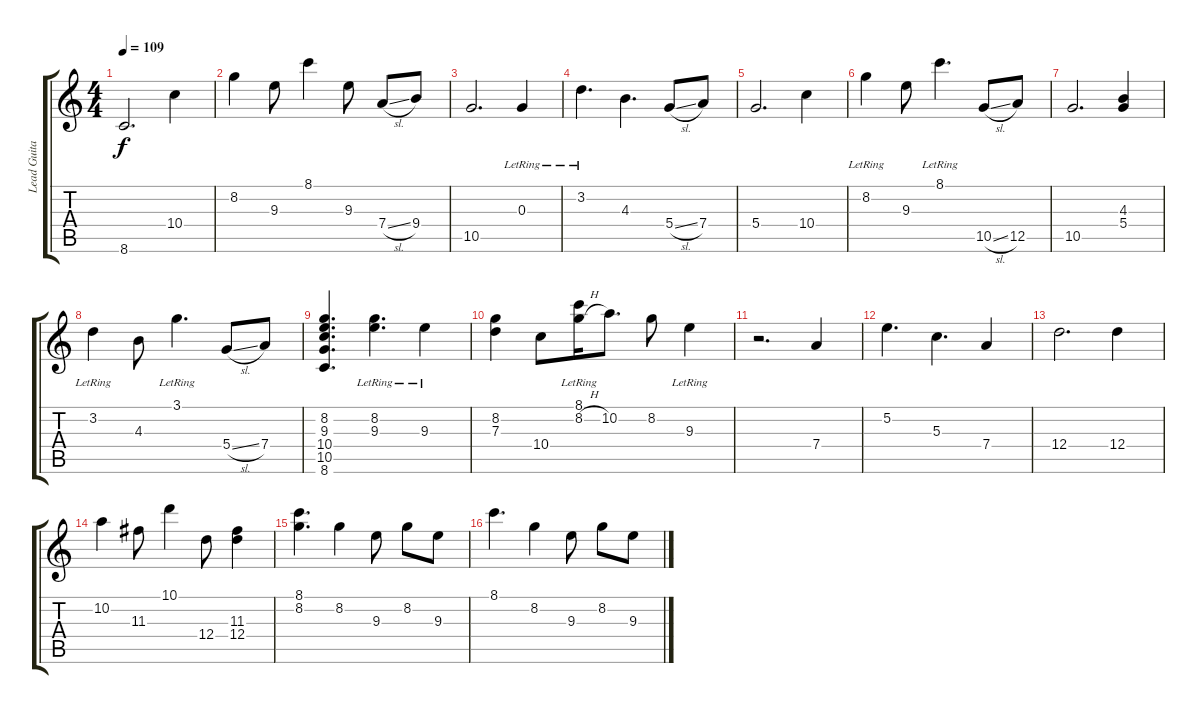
\track ("Lead Guitar 1" "Lead Guita") {instrument electricguitarclean}
\staff {score tabs}
\tuning (E4 B3 G3 D3 A2 E2) {hide}
\ts (4 4)
\tempo 109
\clef g2
\ks c
8.6.2{d dy f} 10.4.4 |
8.2.4 9.3.8 8.1.4 9.3.8 7.4{sl}.8 9.4.8 |
10.5.2{d} 0.3{lr}.4 |
3.2{lr}.4{d} 4.3.4{d} 5.4{sl}.8 7.4.8 |
5.4.2{d} 10.4.4 |
8.2{lr}.4 9.3.8 8.1{lr}.4{d} 10.5{sl}.8 12.5.8 |
10.5.2{d} (4.3 5.4).4 |
3.2{lr}.4 4.3.8 3.1{lr}.4{d} 5.4{sl}.8 7.4.8 |
(8.2 9.3 10.4 10.5 8.6).4{d} (8.2{lr} 9.3{lr}).4{d} 9.3{lr}.4 |
(8.2 7.3).4 10.4.8 (8.1{lr} 8.2{h}).16 10.2.8{d} 8.2.8 9.3{lr}.4 |
r.2{d} 7.4.4 |
5.2.4{d} 5.3.4{d} 7.4.4 |
12.4.2{d} 12.4.4 |
10.2.4 11.3.8 10.1.4 12.4.8 (11.3 12.4).4 |
(8.1 8.2).4{d} 8.2.4 9.3.8 8.2.8 9.3.8 |
8.1.4{d} 8.2.4 9.3.8 8.2.8 9.3.8
